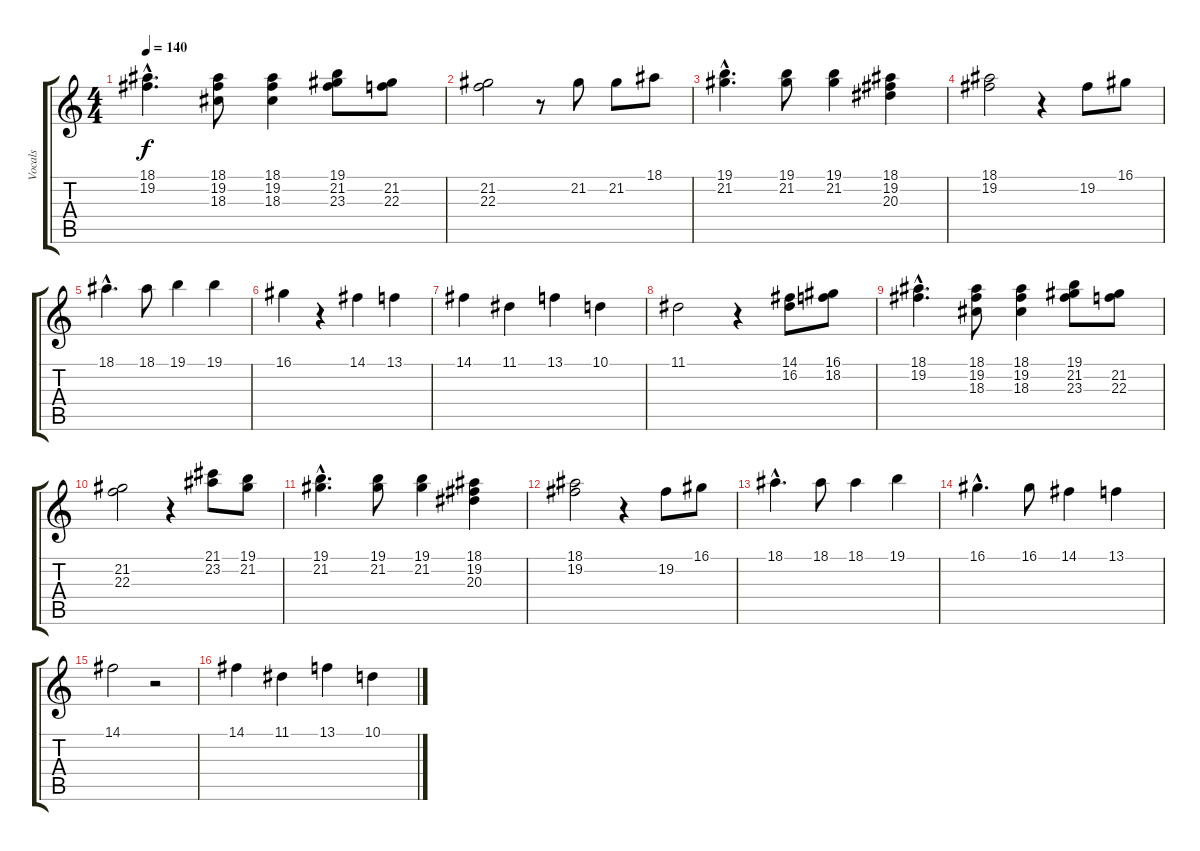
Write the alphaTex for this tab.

\track ("Vocals" "Vocals") {instrument lead6voice}
\staff {score tabs}
\tuning (E4 B3 G3 D3 A2 E2) {hide}
\ts (4 4)
\tempo 140
\clef g2
\ks c
(18.1{hac} 19.2{hac}).4{d dy f} (18.1 19.2 18.3).8 (18.1 19.2 18.3).4 (19.1 21.2 23.3).8 (21.2 22.3).8 |
(21.2 22.3).2 r.8 21.2.8 21.2.8 18.1.8 |
(19.1{hac} 21.2{hac}).4{d} (19.1 21.2).8 (19.1 21.2).4 (18.1 19.2 20.3).4 |
(18.1 19.2).2 r.4 19.2.8 16.1.8 |
18.1{hac}.4{d} 18.1.8 19.1.4 19.1.4 |
16.1.4 r.4 14.1.4 13.1.4 |
14.1.4 11.1.4 13.1.4 10.1.4 |
11.1.2 r.4 (14.1 16.2).8 (16.1 18.2).8 |
(18.1{hac} 19.2{hac}).4{d} (18.1 19.2 18.3).8 (18.1 19.2 18.3).4 (19.1 21.2 23.3).8 (21.2 22.3).8 |
(21.2 22.3).2 r.4 (21.1 23.2).8 (19.1 21.2).8 |
(19.1{hac} 21.2{hac}).4{d} (19.1 21.2).8 (19.1 21.2).4 (18.1 19.2 20.3).4 |
(18.1 19.2).2 r.4 19.2.8 16.1.8 |
18.1{hac}.4{d} 18.1.8 18.1.4 19.1.4 |
16.1{hac}.4{d} 16.1.8 14.1.4 13.1.4 |
14.1.2 r.2 |
14.1.4 11.1.4 13.1.4 10.1.4
